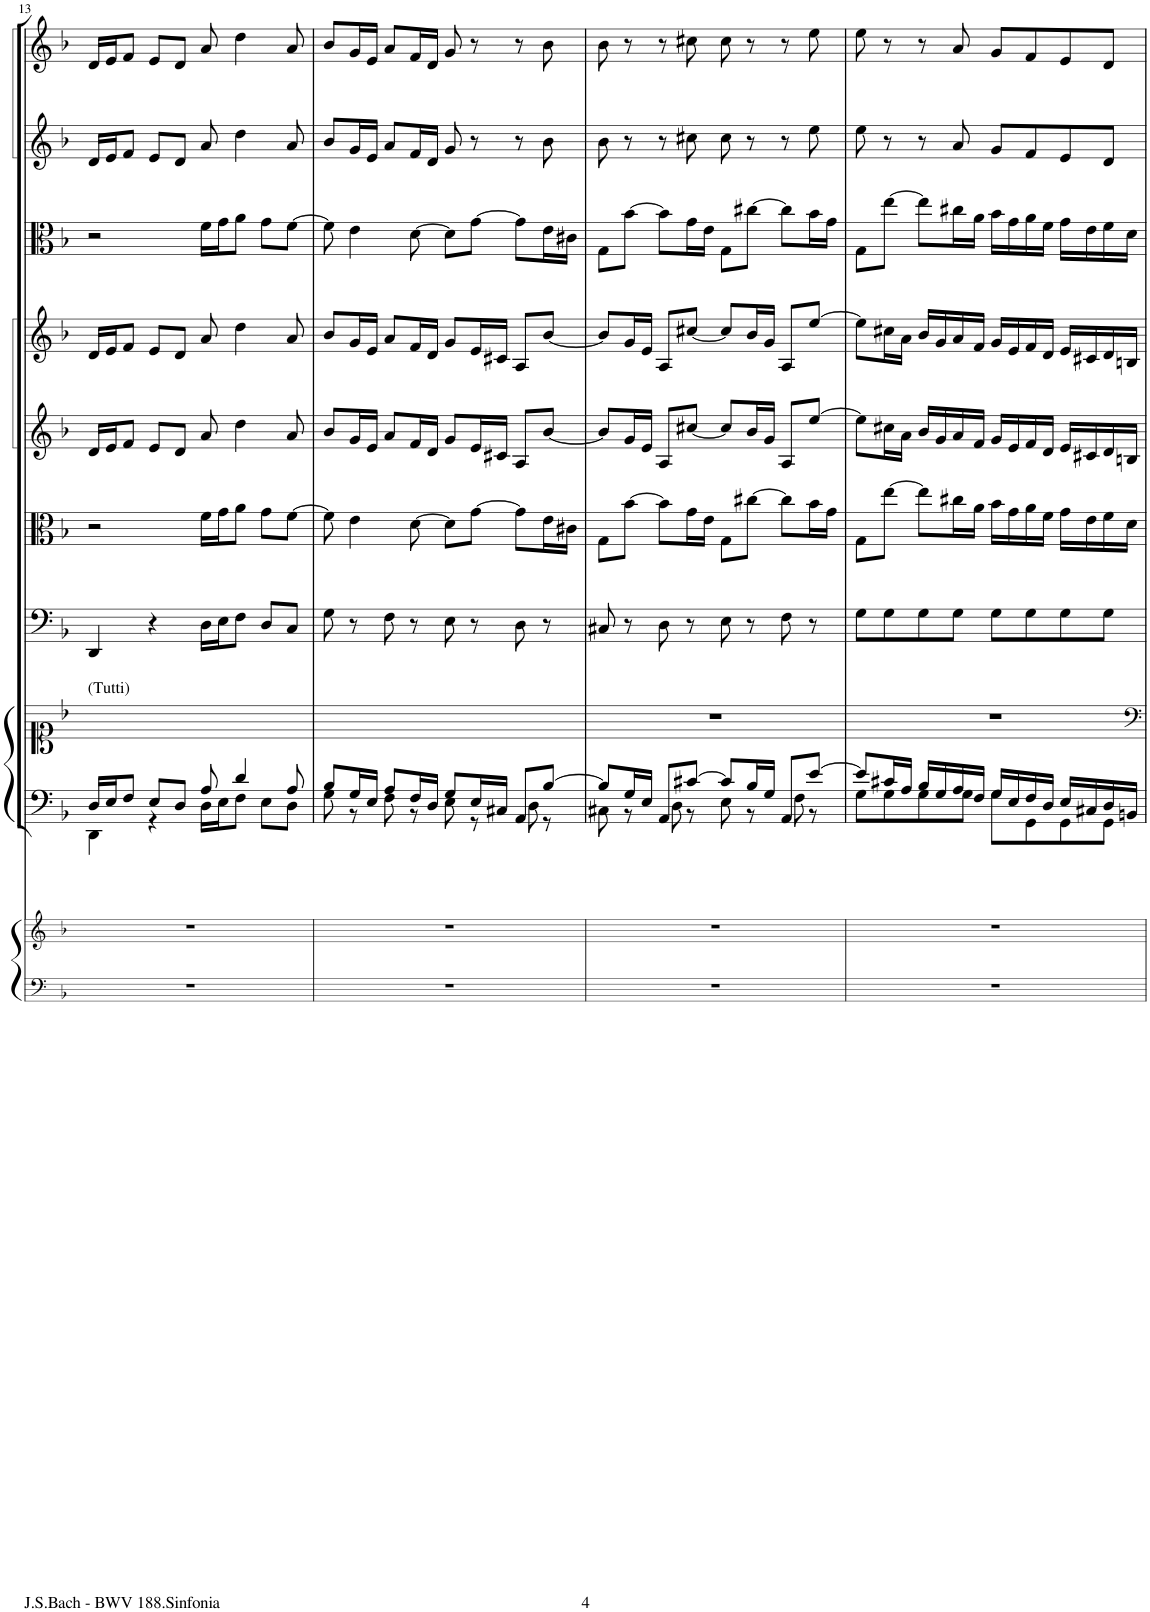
**kern	**kern	**kern	**kern	**kern	**kern	**kern	**kern	**kern	**kern	**kern
*part9	*part9	*part8	*part8	*part7	*part6	*part5	*part4	*part3	*part2	*part1
*staff11	*staff10	*staff9	*staff8	*staff7	*staff6	*staff5	*staff4	*staff3	*staff2	*staff1
*I"Piano reduction	*	*I"Organo	*	*I"Continuo	*I"Viola	*I"Violino II	*I"Violino I	*I"Taille	*I"Oboe II	*I"Oboe I
*I'Pno	*	*	*	*	*I'Vla	*I'Vln	*I'Vln	*	*I'Ob	*I'Ob
!!LO:PB:g=z
*clefF4	*clefG2	*clefF4	*clefC1	*clefF4	*clefC3	*clefG2	*clefG2	*clefC3	*clefG2	*clefG2
*k[b-]	*k[b-]	*k[b-]	*k[b-]	*k[b-]	*k[b-]	*k[b-]	*k[b-]	*k[b-]	*k[b-]	*k[b-]
*M4/4	*M4/4	*M4/4	*M4/4	*M4/4	*M4/4	*M4/4	*M4/4	*M4/4	*M4/4	*M4/4
*met(c)	*met(c)	*met(c)	*met(c)	*met(c)	*met(c)	*met(c)	*met(c)	*met(c)	*met(c)	*met(c)
=13	=13	=13	=13	=13	=13	=13	=13	=13	=13	=13
*	*	*^	*	*	*	*	*	*	*	*
!	!	!	!	!LO:TX:a:t=(Tutti)	!	!	!	!	!	!	!
1r	1r	16D/LL	4DD\	1ryy	4DD/	2r	16d/LL	16d/LL	2r	16d/LL	16d/LL
.	.	16E/J	.	.	.	.	16e/J	16e/J	.	16e/J	16e/J
.	.	8F/J	.	.	.	.	8f/J	8f/J	.	8f/J	8f/J
.	.	8E/L	4r	.	4r	.	8e/L	8e/L	.	8e/L	8e/L
.	.	8D/J	.	.	.	.	8d/J	8d/J	.	8d/J	8d/J
.	.	8A/	16D\LL	.	16D\LL	16f\LL	8a/	8a/	16f\LL	8a/	8a/
.	.	.	16E\J	.	16E\J	16g\J	.	.	16g\J	.	.
.	.	4d/	8F\J	.	8F\J	8a\J	4dd\	4dd\	8a\J	4dd\	4dd\
.	.	.	8E\L	.	8D/L	8g\L	.	.	8g\L	.	.
.	.	8A/	8D\J	.	8C/J	[8f\J	8a/	8a/	[8f\J	8a/	8a/
=14	=14	=14	=14	=14	=14	=14	=14	=14	=14	=14	=14
1r	1r	8B-/L	8G\	1ryy	8G\	8f\]	8b-/L	8b-/L	8f\]	8b-/L	8b-/L
.	.	16G/L	8r	.	8r	4e\	16g/L	16g/L	4e\	16g/L	16g/L
.	.	16E/JJ	.	.	.	.	16e/JJ	16e/JJ	.	16e/JJ	16e/JJ
.	.	8A/L	8F\	.	8F\	.	8a/L	8a/L	.	8a/L	8a/L
.	.	16F/L	8r	.	8r	[8d\	16f/L	16f/L	[8d\	16f/L	16f/L
.	.	16D/JJ	.	.	.	.	16d/JJ	16d/JJ	.	16d/JJ	16d/JJ
.	.	8G/L	8E\	.	8E\	8d\L]	8g/L	8g/L	8d\L]	8g/	8g/
.	.	16E/L	8r	.	8r	[8g\J	16e/L	16e/L	[8g\J	8r	8r
.	.	16C#X/JJ	.	.	.	.	16c#X/JJ	16c#X/JJ	.	.	.
.	.	8AA/L	8D\	.	8D\	8g\L]	8A/L	8A/L	8g\L]	8r	8r
.	.	[8B-/J	8r	.	8r	16e\L	[8b-/J	[8b-/J	16e\L	8b-\	8b-\
.	.	.	.	.	.	16c#X\JJ	.	.	16c#X\JJ	.	.
=15	=15	=15	=15	=15	=15	=15	=15	=15	=15	=15	=15
1r	1r	8B-/L]	8C#X\	1r	8C#X/	8G\L	8b-/L]	8b-/L]	8G\L	8b-\	8b-\
.	.	16G/L	8r	.	8r	[8b-\J	16g/L	16g/L	[8b-\J	8r	8r
.	.	16E/JJ	.	.	.	.	16e/JJ	16e/JJ	.	.	.
.	.	8AA/L	8D\	.	8D\	8b-\L]	8A/L	8A/L	8b-\L]	8r	8r
.	.	[8c#X/J	8r	.	8r	16g\L	[8cc#X/J	[8cc#X/J	16g\L	8cc#X\	8cc#X\
.	.	.	.	.	.	16e\JJ	.	.	16e\JJ	.	.
.	.	8c#/L]	8E\	.	8E\	8G\L	8cc#/L]	8cc#/L]	8G\L	8cc#\	8cc#\
.	.	16B-/L	8r	.	8r	[8cc#X\J	16b-/L	16b-/L	[8cc#X\J	8r	8r
.	.	16G/JJ	.	.	.	.	16g/JJ	16g/JJ	.	.	.
.	.	8AA/L	8F\	.	8F\	8cc#\L]	8A/L	8A/L	8cc#\L]	8r	8r
.	.	[8e/J	8r	.	8r	16b-\L	[8ee/J	[8ee/J	16b-\L	8ee\	8ee\
.	.	.	.	.	.	16g\JJ	.	.	16g\JJ	.	.
=16	=16	=16	=16	=16	=16	=16	=16	=16	=16	=16	=16
1r	1r	8e/L]	8G\L	1r	8G\L	8G\L	8ee\L]	8ee\L]	8G\L	8ee\	8ee\
.	.	16c#X/L	8G\	.	8G\	[8ee\J	16cc#X\L	16cc#X\L	[8ee\J	8r	8r
.	.	16A/JJ	.	.	.	.	16a\JJ	16a\JJ	.	.	.
.	.	16B-/LL	8G\	.	8G\	8ee\L]	16b-/LL	16b-/LL	8ee\L]	8r	8r
.	.	16G/	.	.	.	.	16g/	16g/	.	.	.
.	.	16A/	8G\J	.	8G\J	16cc#X\L	16a/	16a/	16cc#X\L	8a/	8a/
.	.	16F/JJ	.	.	.	16a\JJ	16f/JJ	16f/JJ	16a\JJ	.	.
.	.	16G/LL	8G\L	.	8G\L	16b-\LL	16g/LL	16g/LL	16b-\LL	8g/L	8g/L
.	.	16E/	.	.	.	16g\	16e/	16e/	16g\	.	.
.	.	16F/	8GG\	.	8G\	16a\	16f/	16f/	16a\	8f/	8f/
.	.	16D/JJ	.	.	.	16f\JJ	16d/JJ	16d/JJ	16f\JJ	.	.
.	.	16E/LL	8GG\	.	8G\	16g\LL	16e/LL	16e/LL	16g\LL	8e/	8e/
.	.	16C#X/	.	.	.	16e\	16c#X/	16c#X/	16e\	.	.
.	.	16D/	8GG\J	.	8G\J	16f\	16d/	16d/	16f\	8d/J	8d/J
.	.	16BBn/JJ	.	.	.	16d\JJ	16Bn/JJ	16Bn/JJ	16d\JJ	.	.
*	*	*v	*v	*	*	*	*	*	*	*	*
=	=	=	=	=	=	=	=	=	=	=
*-	*-	*-	*-	*-	*-	*-	*-	*-	*-	*-
